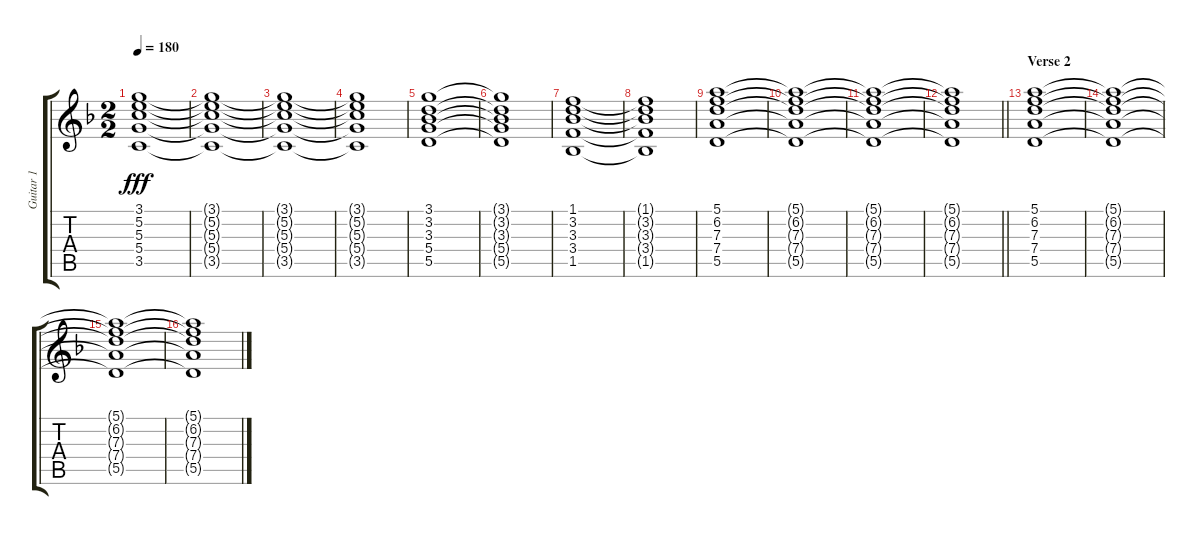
\track ("Guitar 1" "Guitar 1") {instrument overdrivenguitar}
\staff {score tabs}
\tuning (E4 B3 G3 D3 A2 E2) {hide}
\ts (2 2)
\tempo 180
\clef g2
\ks dminor
(3.1 5.2 5.3 5.4 3.5).1{dy fff} |
(3.1{t} 5.2{t} 5.3{t} 5.4{t} 3.5{t}).1 |
(3.1{t} 5.2{t} 5.3{t} 5.4{t} 3.5{t}).1 |
(3.1{t} 5.2{t} 5.3{t} 5.4{t} 3.5{t}).1 |
(3.1 3.2 3.3 5.4 5.5).1 |
(3.1{t} 3.2{t} 3.3{t} 5.4{t} 5.5{t}).1 |
(1.1 3.2 3.3 3.4 1.5).1 |
(1.1{t} 3.2{t} 3.3{t} 3.4{t} 1.5{t}).1 |
(5.1 6.2 7.3 7.4 5.5).1{volume 16 instrument overdrivenguitar} |
(5.1{t} 6.2{t} 7.3{t} 7.4{t} 5.5{t}).1 |
(5.1{t} 6.2{t} 7.3{t} 7.4{t} 5.5{t}).1 |
\barLineRight lightlight
(5.1{t} 6.2{t} 7.3{t} 7.4{t} 5.5{t}).1 |
\section ("" "Verse 2")
(5.1 6.2 7.3 7.4 5.5).1{volume 16 instrument overdrivenguitar} |
(5.1{t} 6.2{t} 7.3{t} 7.4{t} 5.5{t}).1 |
(5.1{t} 6.2{t} 7.3{t} 7.4{t} 5.5{t}).1 |
(5.1{t} 6.2{t} 7.3{t} 7.4{t} 5.5{t}).1
